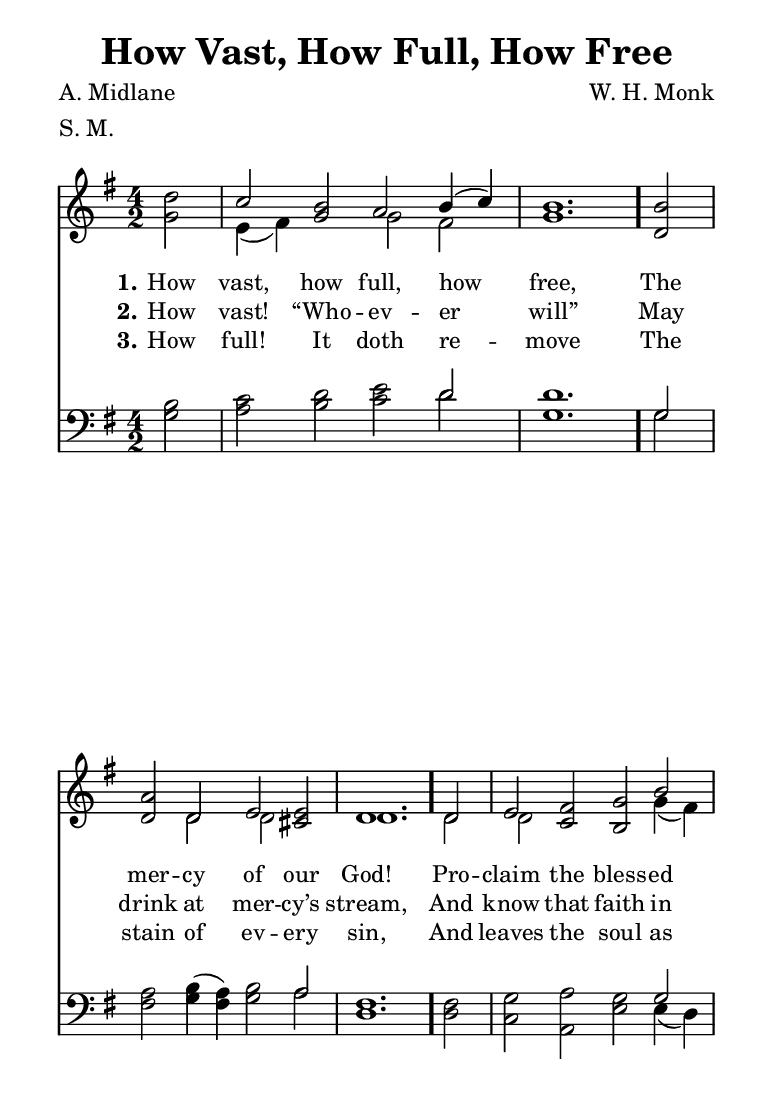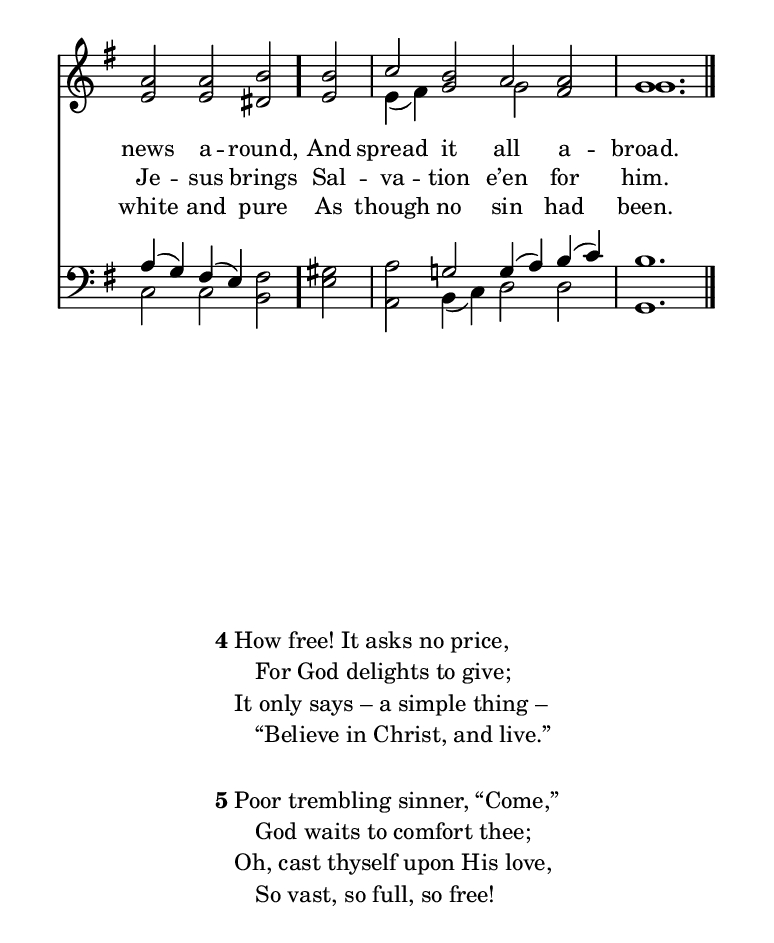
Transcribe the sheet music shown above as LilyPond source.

\include "common/global.ily"
\paper {
  \include "common/paper.ily"
  ragged-last-bottom = ##t
  system-count = #(cond (is-eogsized 2) (#t #f))
}

\header{
  %gospel
  hymnnumber = "141"
  title = "How Vast, How Full, How Free"
  tunename = "St. Ethelwald"
  meter = "S. M."
  poet = "A. Midlane"
  composer = "W. H. Monk"
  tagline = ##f
}

% for fermata in MIDI
ta = { \tempo 2=80 }
tb = { \tempo 2=40 }

global = {
  \include "common/overrides.ily"
  \override Staff.TimeSignature.style = #'numbered
  \time 4/2
  \override Score.MetronomeMark.transparent = ##t % hide all fermata changes too
  \ta
  \key g \major
  \partial 2
  \autoBeamOff
}

notesSoprano = {
\global
\relative c'' {

  d2 | c b a b4( c) | b1.
  b2 | a d, e e | d1.
  d2 | e fis g b | a a b
  b2 | c b a a | g1.

  \bar "|."

}
}

notesAlto = {
\global
\relative e' {

  g2 | e4( fis) g2 g fis | g1.
  d2 | d d d cis | d1.
  d2 | d c b g'4( fis) | e2 e dis
  e2 | e4( fis) g2 g fis | g1.

}
}

notesTenor = {
\global
\relative a {

  b2 | c d e d | d1.
  g,2 | a b4( a) b2 a | fis1.
  fis2 | g a g g | a4( g) fis( e) fis2
  gis2 | a g! g4( a) b( c) | b1.

}
}

notesBass = {
\global
\relative f {

  g2 | a b c d | g,1.
  g2 | fis g4( fis) g2 a | d,1.
  d2 | c a e' e4( d) | c2 c b
  e2 | a, b4( c) d2 d | g,1.

}
}

wordsA = \lyricmode {
\set stanza = "1."

How vast, how full, how free, \bar "."
The mer -- cy of our God! \bar "." \eogbreak
Pro -- claim the bless -- ed news a -- round, \bar "."
And spread it all a -- broad. \bar "."

}

wordsB = \lyricmode {
\set stanza = "2."

How vast! “Who -- ev -- er will”
May drink at mer -- cy’s stream,
And know that faith in Je -- sus brings
Sal -- va -- tion e’en for him.

}

wordsC = \lyricmode {
\set stanza = "3."

How full! It doth re -- move
The stain of ev -- ery sin,
And leaves the soul as white and pure
As though no sin had been.

}

wordsD = \markuplist {

\line { How free! It asks no price, }
\line { { \hspace #2 } For God delights to give; }
\line { It only says – a simple thing – }
\line { { \hspace #2 } “Believe in Christ, and live.” }

}

wordsE = \markuplist {

\line { Poor trembling sinner, “Come,” }
\line { { \hspace #2 } God waits to comfort thee; }
\line { Oh, cast thyself upon His love, }
\line { { \hspace #2 } So vast, so full, so free! }

}

\score {
  \context ChoirStaff <<
    \context Staff = upper <<
      \set Staff.autoBeaming = ##f
      \set ChoirStaff.systemStartDelimiter = #'SystemStartBar
      \set ChoirStaff.printPartCombineTexts = ##f
      \partcombine #'(2 . 9) \notesSoprano \notesAlto
      \context NullVoice = sopranos { \voiceOne << \notesSoprano >> }
      \context Lyrics = one   \lyricsto sopranos \wordsA
      \context Lyrics = two   \lyricsto sopranos \wordsB
      \context Lyrics = three \lyricsto sopranos \wordsC
    >>
    \context Staff = men <<
      \set Staff.autoBeaming = ##f
      \clef bass
      \set ChoirStaff.printPartCombineTexts = ##f
      \partcombine #'(2 . 9) \notesTenor \notesBass
    >>
  >>
  \layout {
    \include "common/layout.ily"
  }
  \midi{
    \include "common/midi.ily"
  }
}

\noPageBreak

\markup { \fill-line { \column {
  \line{ \bold 4 \column { \wordsD } } \combine \null \vspace #1
  \line{ \bold 5 \column { \wordsE } } \combine \null \vspace #1
} } }

\version "2.19.49"  % necessary for upgrading to future LilyPond versions.

% vi:set et ts=2 sw=2 ai nocindent syntax=lilypond:
